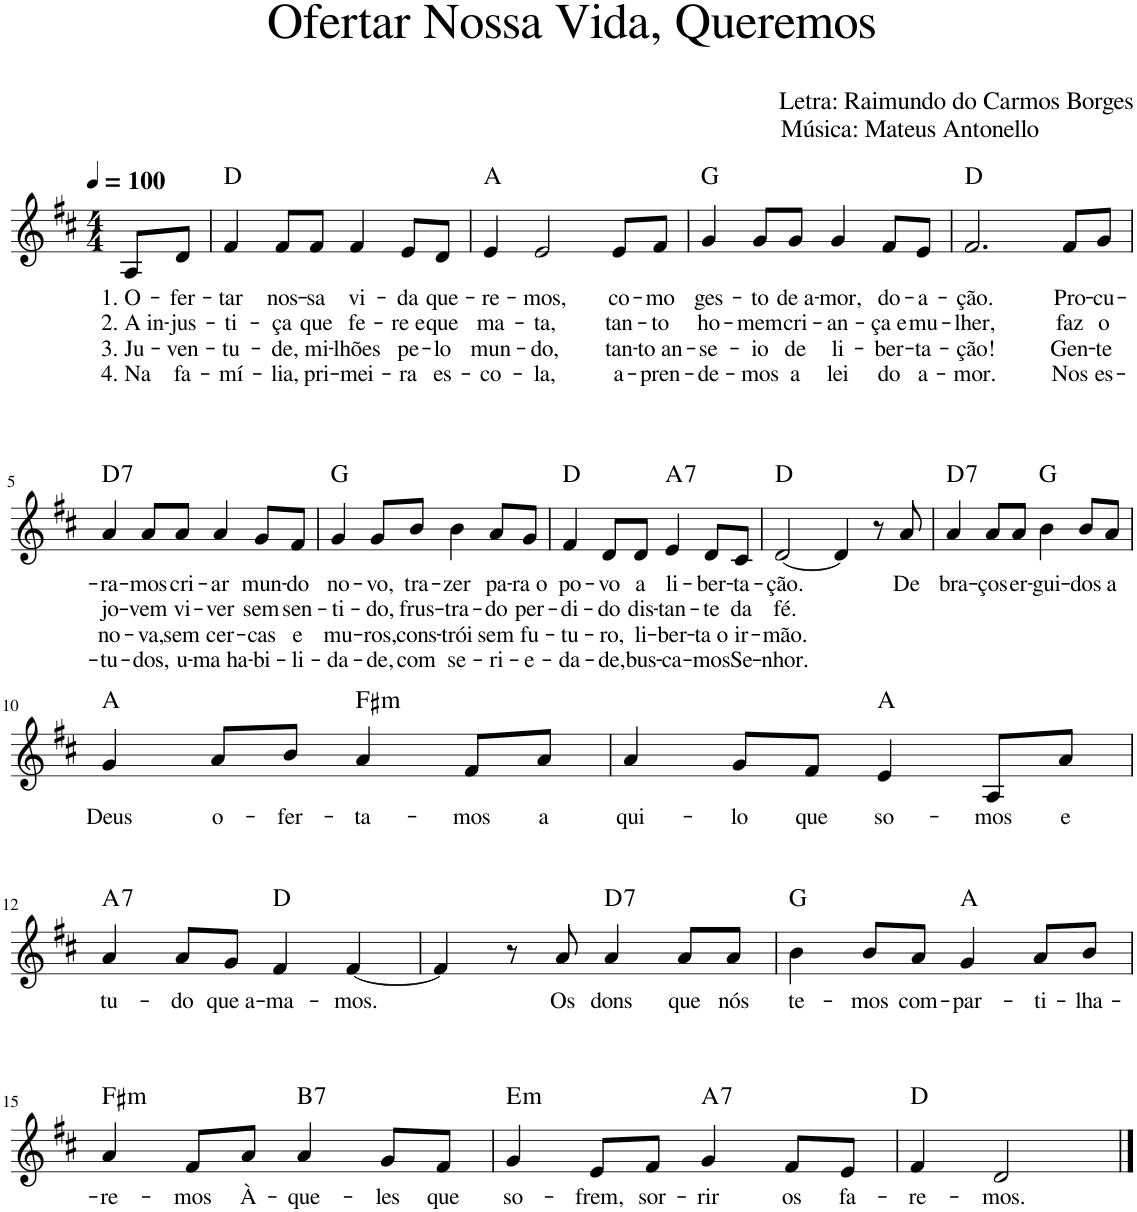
**kern	**text	**text	**text	**text	**harte
*part1	*part1	*part1	*part1	*part1	*part1
*staff1	*staff1	*staff1	*staff1	*staff1	*
*I"Voz	*	*	*	*	*
*I'Vo.	*	*	*	*	*
*clefG2	*	*	*	*	*
*k[f#c#]	*	*	*	*	*
*M4/4	*	*	*	*	*
*MM100	*	*	*	*	*
=	=	=	=	=	=
!	!LO:LY:b	!LO:LY:b	!LO:LY:b	!LO:LY:b	!
8A/L	1. O-	2. A in-	3. Ju-	4. Na	.
!	!LO:LY:b	!LO:LY:b	!LO:LY:b	!LO:LY:b	!
8d/J	-fer-	-jus-	-ven-	fa-	.
=1	=1	=1	=1	=1	=1
!	!LO:LY:b	!LO:LY:b	!LO:LY:b	!LO:LY:b	!
4f#/	-tar	-ti-	-tu-	-mí-	D:maj
!	!LO:LY:b	!LO:LY:b	!LO:LY:b	!LO:LY:b	!
8f#/L	nos-	-ça	-de,	-lia,	.
!	!LO:LY:b	!LO:LY:b	!LO:LY:b	!LO:LY:b	!
8f#/J	-sa	que	mi-	pri-	.
!	!LO:LY:b	!LO:LY:b	!LO:LY:b	!LO:LY:b	!
4f#/	vi-	fe-	-lhões	-mei-	.
!	!LO:LY:b	!LO:LY:b	!LO:LY:b	!LO:LY:b	!
8e/L	-da	-re e	pe-	-ra	.
!	!LO:LY:b	!LO:LY:b	!LO:LY:b	!LO:LY:b	!
8d/J	que-	que	-lo	es-	.
=2	=2	=2	=2	=2	=2
!	!LO:LY:b	!LO:LY:b	!LO:LY:b	!LO:LY:b	!
4e/	-re-	ma-	mun-	-co-	A:maj
!	!LO:LY:b	!LO:LY:b	!LO:LY:b	!LO:LY:b	!
2e/	-mos,	-ta,	-do,	-la,	.
!	!LO:LY:b	!LO:LY:b	!LO:LY:b	!LO:LY:b	!
8e/L	co-	tan-	tan-	a-	.
!	!LO:LY:b	!LO:LY:b	!LO:LY:b	!LO:LY:b	!
8f#/J	-mo	-to	-to an-	-pren-	.
=3	=3	=3	=3	=3	=3
!	!LO:LY:b	!LO:LY:b	!LO:LY:b	!LO:LY:b	!
4g/	ges-	ho-	-se-	-de-	G:maj
!	!LO:LY:b	!LO:LY:b	!LO:LY:b	!LO:LY:b	!
8g/L	-to	-mem	-io	-mos	.
!	!LO:LY:b	!LO:LY:b	!LO:LY:b	!LO:LY:b	!
8g/J	de a-	cri-	de	a	.
!	!LO:LY:b	!LO:LY:b	!LO:LY:b	!LO:LY:b	!
4g/	-mor,	-an-	li-	lei	.
!	!LO:LY:b	!LO:LY:b	!LO:LY:b	!LO:LY:b	!
8f#/L	do-	-ça e	-ber-	do	.
!	!LO:LY:b	!LO:LY:b	!LO:LY:b	!LO:LY:b	!
8e/J	-a-	mu-	-ta-	a-	.
=4	=4	=4	=4	=4	=4
!	!LO:LY:b	!LO:LY:b	!LO:LY:b	!LO:LY:b	!
2.f#/	-ção.	-lher,	-ção!	-mor.	D:maj
!	!LO:LY:b	!LO:LY:b	!LO:LY:b	!LO:LY:b	!
8f#/L	Pro-	faz	Gen-	Nos	.
!	!LO:LY:b	!LO:LY:b	!LO:LY:b	!LO:LY:b	!
8g/J	-cu-	o	-te	es-	.
!!LO:LB:g=z
=5	=5	=5	=5	=5	=5
!	!LO:LY:b	!LO:LY:b	!LO:LY:b	!LO:LY:b	!LO:H:kt=7
4a/	-ra-	jo-	no-	-tu-	D:7
!	!LO:LY:b	!LO:LY:b	!LO:LY:b	!LO:LY:b	!
8a/L	-mos	-vem	-va,	-dos,	.
!	!LO:LY:b	!LO:LY:b	!LO:LY:b	!LO:LY:b	!
8a/J	cri-	vi-	sem	u-	.
!	!LO:LY:b	!LO:LY:b	!LO:LY:b	!LO:LY:b	!
4a/	-ar	-ver	cer-	-ma ha-	.
!	!LO:LY:b	!LO:LY:b	!LO:LY:b	!LO:LY:b	!
8g/L	mun-	sem	-cas	-bi-	.
!	!LO:LY:b	!LO:LY:b	!LO:LY:b	!LO:LY:b	!
8f#/J	-do	sen-	e	-li-	.
=6	=6	=6	=6	=6	=6
!	!LO:LY:b	!LO:LY:b	!LO:LY:b	!LO:LY:b	!
4g/	no-	-ti-	mu-	-da-	G:maj
!	!LO:LY:b	!LO:LY:b	!LO:LY:b	!LO:LY:b	!
8g/L	-vo,	-do,	-ros,	-de,	.
!	!LO:LY:b	!LO:LY:b	!LO:LY:b	!LO:LY:b	!
8b/J	tra-	frus-	cons-	com	.
!	!LO:LY:b	!LO:LY:b	!LO:LY:b	!LO:LY:b	!
4b\	-zer	-tra-	-trói	se-	.
!	!LO:LY:b	!LO:LY:b	!LO:LY:b	!LO:LY:b	!
8a/L	pa-	-do	sem	-ri-	.
!	!LO:LY:b	!LO:LY:b	!LO:LY:b	!LO:LY:b	!
8g/J	-ra o	per-	fu-	-e-	.
=7	=7	=7	=7	=7	=7
!	!LO:LY:b	!LO:LY:b	!LO:LY:b	!LO:LY:b	!
4f#/	po-	-di-	-tu-	-da-	D:maj
!	!LO:LY:b	!LO:LY:b	!LO:LY:b	!LO:LY:b	!
8d/L	-vo	-do	-ro,	-de,	.
!	!LO:LY:b	!LO:LY:b	!LO:LY:b	!LO:LY:b	!
8d/J	a	dis-	li-	bus-	.
!	!LO:LY:b	!LO:LY:b	!LO:LY:b	!LO:LY:b	!LO:H:kt=7
4e/	li-	-tan-	-ber-	-ca-	A:7
!	!LO:LY:b	!LO:LY:b	!LO:LY:b	!LO:LY:b	!
8d/L	-ber-	-te	-ta o	-mos	.
!	!LO:LY:b	!LO:LY:b	!LO:LY:b	!LO:LY:b	!
8c#/J	-ta-	da	ir-	Se-	.
=8	=8	=8	=8	=8	=8
!	!LO:LY:b	!LO:LY:b	!LO:LY:b	!LO:LY:b	!
[2d/	-ção.	fé.	-mão.	-nhor.	D:maj
4d/]	.	.	.	.	.
8r	.	.	.	.	.
!	!LO:LY:b	!	!	!	!
8a/	De	.	.	.	.
=9	=9	=9	=9	=9	=9
!	!LO:LY:b	!	!	!	!LO:H:kt=7
4a/	bra-	.	.	.	D:7
!	!LO:LY:b	!	!	!	!
8a/L	-ços	.	.	.	.
!	!LO:LY:b	!	!	!	!
8a/J	er-	.	.	.	.
!	!LO:LY:b	!	!	!	!
4b\	-gui-	.	.	.	G:maj
!	!LO:LY:b	!	!	!	!
8b/L	-dos	.	.	.	.
!	!LO:LY:b	!	!	!	!
8a/J	a	.	.	.	.
!!LO:LB:g=z
=10	=10	=10	=10	=10	=10
!	!LO:LY:b	!	!	!	!
4g/	Deus	.	.	.	A:maj
!	!LO:LY:b	!	!	!	!
8a/L	o-	.	.	.	.
!	!LO:LY:b	!	!	!	!
8b/J	-fer-	.	.	.	.
!	!LO:LY:b	!	!	!	!LO:H:kt=m
4a/	-ta-	.	.	.	F#:min
!	!LO:LY:b	!	!	!	!
8f#/L	-mos	.	.	.	.
!	!LO:LY:b	!	!	!	!
8a/J	a	.	.	.	.
=11	=11	=11	=11	=11	=11
!	!LO:LY:b	!	!	!	!
4a/	qui-	.	.	.	.
!	!LO:LY:b	!	!	!	!
8g/L	-lo	.	.	.	.
!	!LO:LY:b	!	!	!	!
8f#/J	que	.	.	.	.
!	!LO:LY:b	!	!	!	!
4e/	so-	.	.	.	A:maj
!	!LO:LY:b	!	!	!	!
8A/L	-mos	.	.	.	.
!	!LO:LY:b	!	!	!	!
8a/J	e	.	.	.	.
!!LO:LB:g=z
=12	=12	=12	=12	=12	=12
!	!LO:LY:b	!	!	!	!LO:H:kt=7
4a/	tu-	.	.	.	A:7
!	!LO:LY:b	!	!	!	!
8a/L	-do	.	.	.	.
!	!LO:LY:b	!	!	!	!
8g/J	que a-	.	.	.	.
!	!LO:LY:b	!	!	!	!
4f#/	-ma-	.	.	.	D:maj
!	!LO:LY:b	!	!	!	!
[4f#/	-mos.	.	.	.	.
=13	=13	=13	=13	=13	=13
4f#/]	.	.	.	.	.
8r	.	.	.	.	.
!	!LO:LY:b	!	!	!	!
8a/	Os	.	.	.	.
!	!LO:LY:b	!	!	!	!LO:H:kt=7
4a/	dons	.	.	.	D:7
!	!LO:LY:b	!	!	!	!
8a/L	que	.	.	.	.
!	!LO:LY:b	!	!	!	!
8a/J	nós	.	.	.	.
=14	=14	=14	=14	=14	=14
!	!LO:LY:b	!	!	!	!
4b\	te-	.	.	.	G:maj
!	!LO:LY:b	!	!	!	!
8b/L	-mos	.	.	.	.
!	!LO:LY:b	!	!	!	!
8a/J	com-	.	.	.	.
!	!LO:LY:b	!	!	!	!
4g/	-par-	.	.	.	A:maj
!	!LO:LY:b	!	!	!	!
8a/L	-ti-	.	.	.	.
!	!LO:LY:b	!	!	!	!
8b/J	-lha-	.	.	.	.
!!LO:LB:g=z
=15	=15	=15	=15	=15	=15
!	!LO:LY:b	!	!	!	!LO:H:kt=m
4a/	-re-	.	.	.	F#:min
!	!LO:LY:b	!	!	!	!
8f#/L	-mos	.	.	.	.
!	!LO:LY:b	!	!	!	!
8a/J	À-	.	.	.	.
!	!LO:LY:b	!	!	!	!LO:H:kt=7
4a/	-que-	.	.	.	B:7
!	!LO:LY:b	!	!	!	!
8g/L	-les	.	.	.	.
!	!LO:LY:b	!	!	!	!
8f#/J	que	.	.	.	.
=16	=16	=16	=16	=16	=16
!	!LO:LY:b	!	!	!	!LO:H:kt=m
4g/	so-	.	.	.	E:min
!	!LO:LY:b	!	!	!	!
8e/L	-frem,	.	.	.	.
!	!LO:LY:b	!	!	!	!
8f#/J	sor-	.	.	.	.
!	!LO:LY:b	!	!	!	!LO:H:kt=7
4g/	-rir	.	.	.	A:7
!	!LO:LY:b	!	!	!	!
8f#/L	os	.	.	.	.
!	!LO:LY:b	!	!	!	!
8e/J	fa-	.	.	.	.
=17	=17	=17	=17	=17	=17
!	!LO:LY:b	!	!	!	!
4f#/	-re-	.	.	.	D:maj
!	!LO:LY:b	!	!	!	!
2d/	-mos.	.	.	.	.
==	==	==	==	==	==
*-	*-	*-	*-	*-	*-
